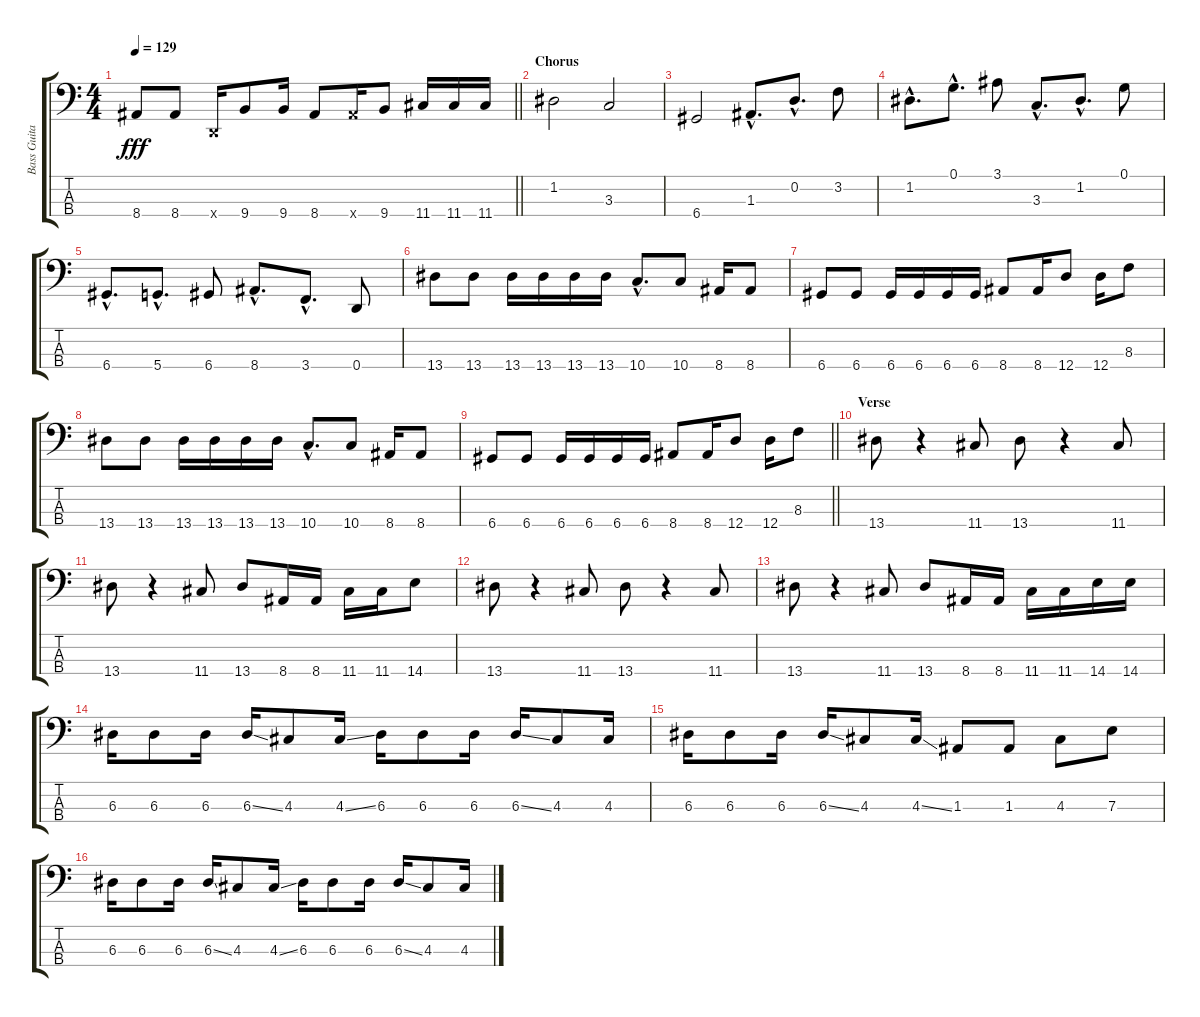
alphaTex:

\track ("Bass Guitar" "Bass Guita") {instrument electricbasspick}
\staff {score tabs}
\tuning (G2 D2 A1 D1) {hide}
\ts (4 4)
\tempo 129
\clef f4
\barLineRight lightlight
\ks c
8.4.8{dy fff} 8.4.8 0.4{x}.16 9.4.8 9.4.16 8.4.8 8.4{x}.16 9.4.8 11.4.16 11.4.16 11.4.16 |
\section ("" "Chorus")
1.2.2 3.3.2 |
6.4.2 1.3{hac}.8{d} 0.2{hac}.8{d} 3.2.8 |
1.2{hac}.8{d} 0.1{hac}.8{d} 3.1.8 3.3{hac}.8{d} 1.2{hac}.8{d} 0.1.8 |
6.4{hac}.8{d} 5.4{hac}.8{d} 6.4.8 8.4{hac}.8{d} 3.4{hac}.8{d} 0.4.8 |
13.4.8 13.4.8 13.4.16 13.4.16 13.4.16 13.4.16 10.4{hac}.8{d} 10.4.8 8.4.16 8.4.8 |
6.4.8 6.4.8 6.4.16 6.4.16 6.4.16 6.4.16 8.4.8 8.4.16 12.4.8 12.4.16 8.3.8 |
13.4.8 13.4.8 13.4.16 13.4.16 13.4.16 13.4.16 10.4{hac}.8{d} 10.4.8 8.4.16 8.4.8 |
\barLineRight lightlight
6.4.8 6.4.8 6.4.16 6.4.16 6.4.16 6.4.16 8.4.8 8.4.16 12.4.8 12.4.16 8.3.8 |
\section ("" "Verse")
13.4.8 r.4 11.4.8 13.4.8 r.4 11.4.8 |
13.4.8 r.4 11.4.8 13.4.8 8.4.16 8.4.16 11.4.16 11.4.16 14.4.8 |
13.4.8 r.4 11.4.8 13.4.8 r.4 11.4.8 |
13.4.8 r.4 11.4.8 13.4.8 8.4.16 8.4.16 11.4.16 11.4.16 14.4.16 14.4.16 |
6.3.16 6.3.8 6.3.16 6.3{ss}.16 4.3.8 4.3{ss}.16 6.3.16 6.3.8 6.3.16 6.3{ss}.16 4.3.8 4.3.16 |
6.3.16 6.3.8 6.3.16 6.3{ss}.16 4.3.8 4.3{ss}.16 1.3.8 1.3.8 4.3.8 7.3.8 |
6.3.16 6.3.8 6.3.16 6.3{ss}.16 4.3.8 4.3{ss}.16 6.3.16 6.3.8 6.3.16 6.3{ss}.16 4.3.8 4.3.16
